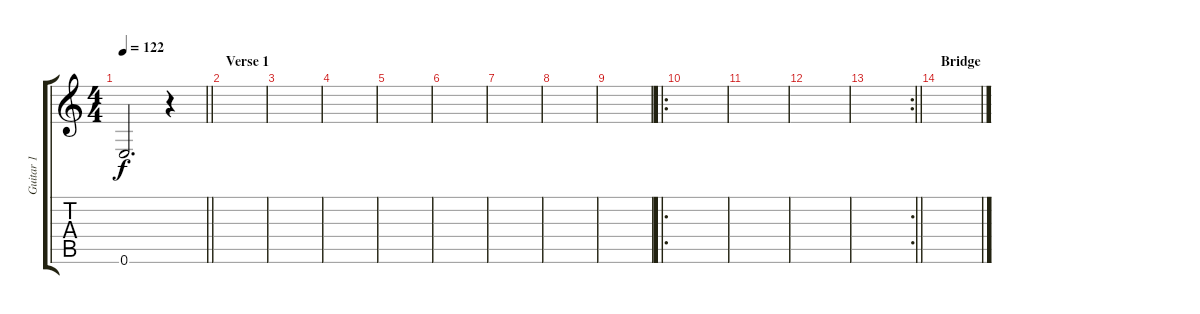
\track ("Guitar 1" "Guitar 1") {instrument electricguitarclean}
\staff {score tabs}
\tuning (E4 B3 G3 D3 A2 E2) {hide}
\ts (4 4)
\tempo 122
\clef g2
\barLineRight lightlight
\ks c
0.6.2{d dy f} r.4 |
\section ("" "Verse 1")
|
|
|
|
|
|
|
|
\ro
|
|
|
\rc 2
\barLineRight lightlight
|
\section ("" "Bridge")
